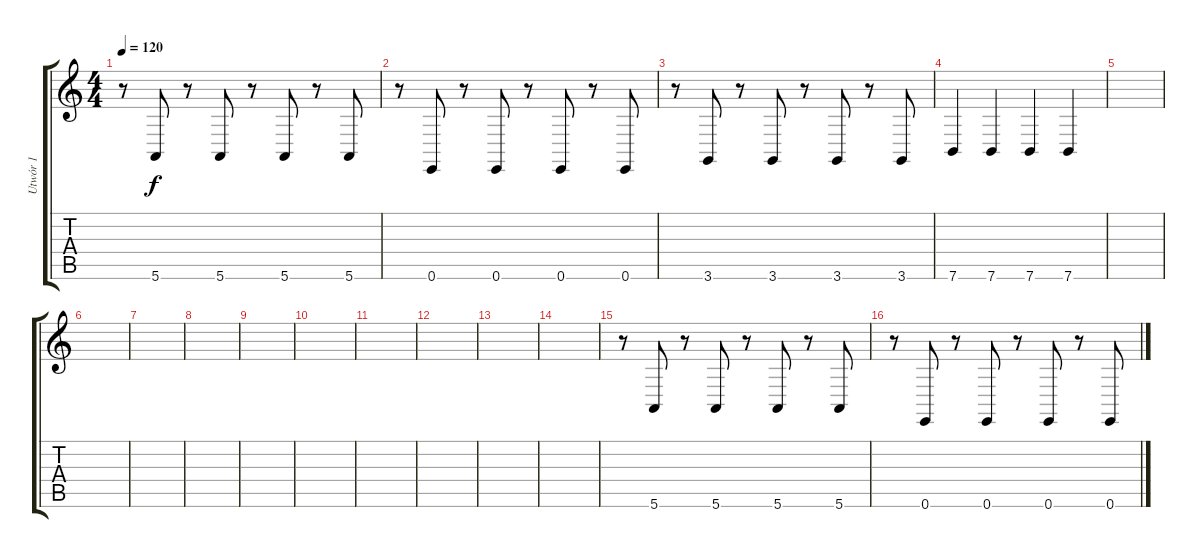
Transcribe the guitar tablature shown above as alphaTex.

\track ("Utwór 1" "Utwór 1") {instrument lead2sawtooth}
\staff {score tabs}
\tuning (E4 B3 G3 D3 A2 E2) {hide}
\ts (4 4)
\tempo 120
\clef g2
\ks c
r.8{dy f} 5.6.8 r.8 5.6.8 r.8 5.6.8 r.8 5.6.8 |
r.8 0.6.8 r.8 0.6.8 r.8 0.6.8 r.8 0.6.8 |
r.8 3.6.8 r.8 3.6.8 r.8 3.6.8 r.8 3.6.8 |
7.6.4 7.6.4 7.6.4 7.6.4 |
|
|
|
|
|
|
|
|
|
|
r.8{volume 5} 5.6.8 r.8 5.6.8 r.8 5.6.8 r.8 5.6.8 |
r.8 0.6.8{volume 7} r.8 0.6.8 r.8 0.6.8 r.8 0.6.8
